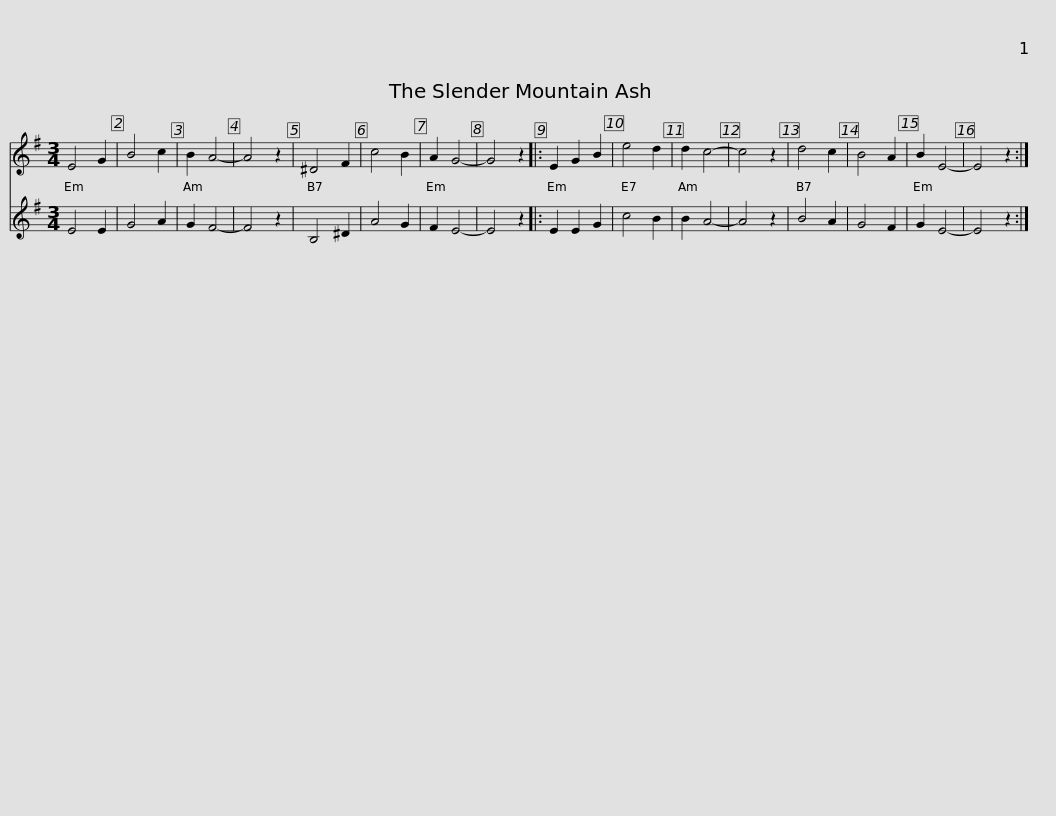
X:1
%%score 1 2
L:1/8
M:3/4
I:linebreak $
K:Emin
V:1 treble
V:2 treble
V:1
 E4 G2 | B4 c2 | B2 A4- | A4 z2 | ^D4 F2 | %5
 c4 B2 | A2 G4- | G4 z2 |: E2 G2 B2 | e4 d2 | %10
 d2 c4- | c4 z2 | d4 c2 | B4 A2 | B2 E4- |$ %15
 E4 z2 :| %16
V:2
 E4 E2 | G4 A2 | G2 F4- | F4 z2 | B,4 ^D2 | %5
 A4 G2 | F2 E4- | E4 z2 |: E2 E2 G2 | c4 B2 | %10
 B2 A4- | A4 z2 | B4 A2 | G4 F2 | G2 E4- |$ %15
 E4 z2 :| %16
